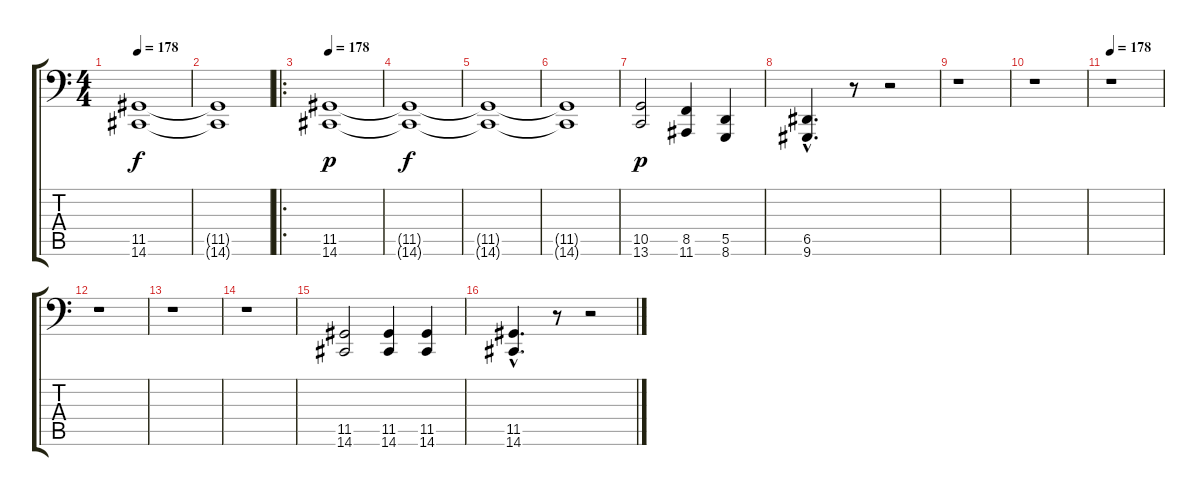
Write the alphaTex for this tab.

\track "" {instrument churchorgan}
\staff {score tabs}
\tuning (E3 B2 G2 D2 A1 B0) {hide}
\ts (4 4)
\tempo 178
\clef f4
\ks c
(11.5{t} 14.6{t}).1{dy f} |
(11.5{t} 14.6{t}).1 |
\ro
\tempo 178
(11.5 14.6).1{dy p} |
(11.5{t} 14.6{t}).1{dy f} |
(11.5{t} 14.6{t}).1 |
(11.5{t} 14.6{t}).1 |
(10.5 13.6).2{dy p} (8.5 11.6).4 (5.5 8.6).4 |
(6.5{hac} 9.6{hac}).4{d} r.8 r.2 |
r.1 |
r.1 |
\tempo 178
r.1 |
r.1 |
r.1 |
r.1 |
(11.5 14.6).2 (11.5 14.6).4 (11.5 14.6).4 |
(11.5{hac} 14.6{hac}).4{d} r.8 r.2
